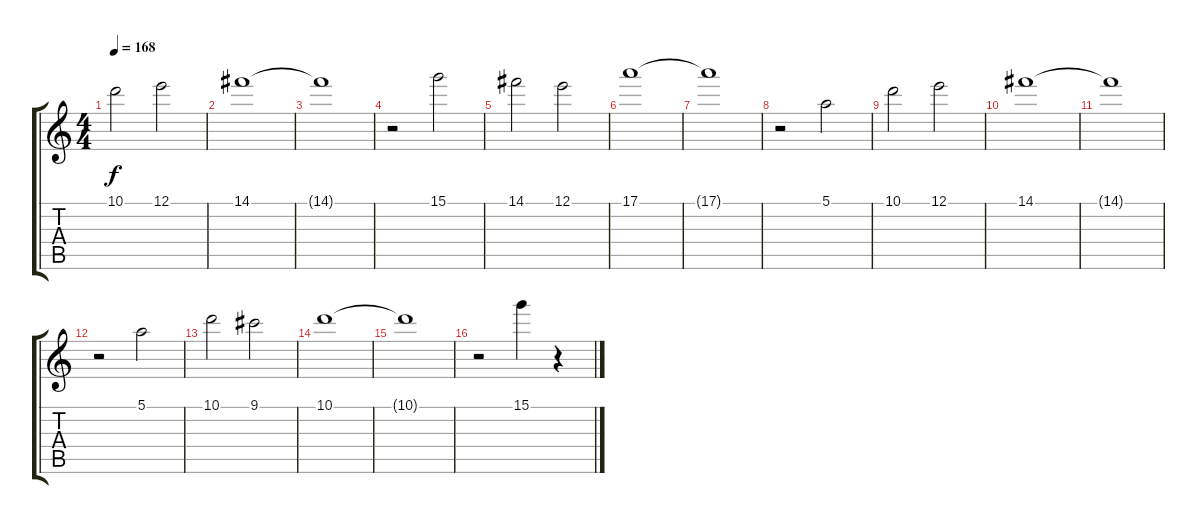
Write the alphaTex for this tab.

\track "" {instrument electricguitarjazz}
\staff {score tabs}
\tuning (E4 B3 G3 D3 A2 E2) {hide}
\ts (4 4)
\tempo 168
\clef g2
\ks c
10.1.2{dy f} 12.1.2 |
14.1.1 |
14.1{t}.1 |
r.2 15.1.2 |
14.1.2 12.1.2 |
17.1.1 |
17.1{t}.1 |
r.2 5.1.2 |
10.1.2 12.1.2 |
14.1.1 |
14.1{t}.1 |
r.2 5.1.2 |
10.1.2 9.1.2 |
10.1.1 |
10.1{t}.1 |
r.2 15.1.4 r.4
